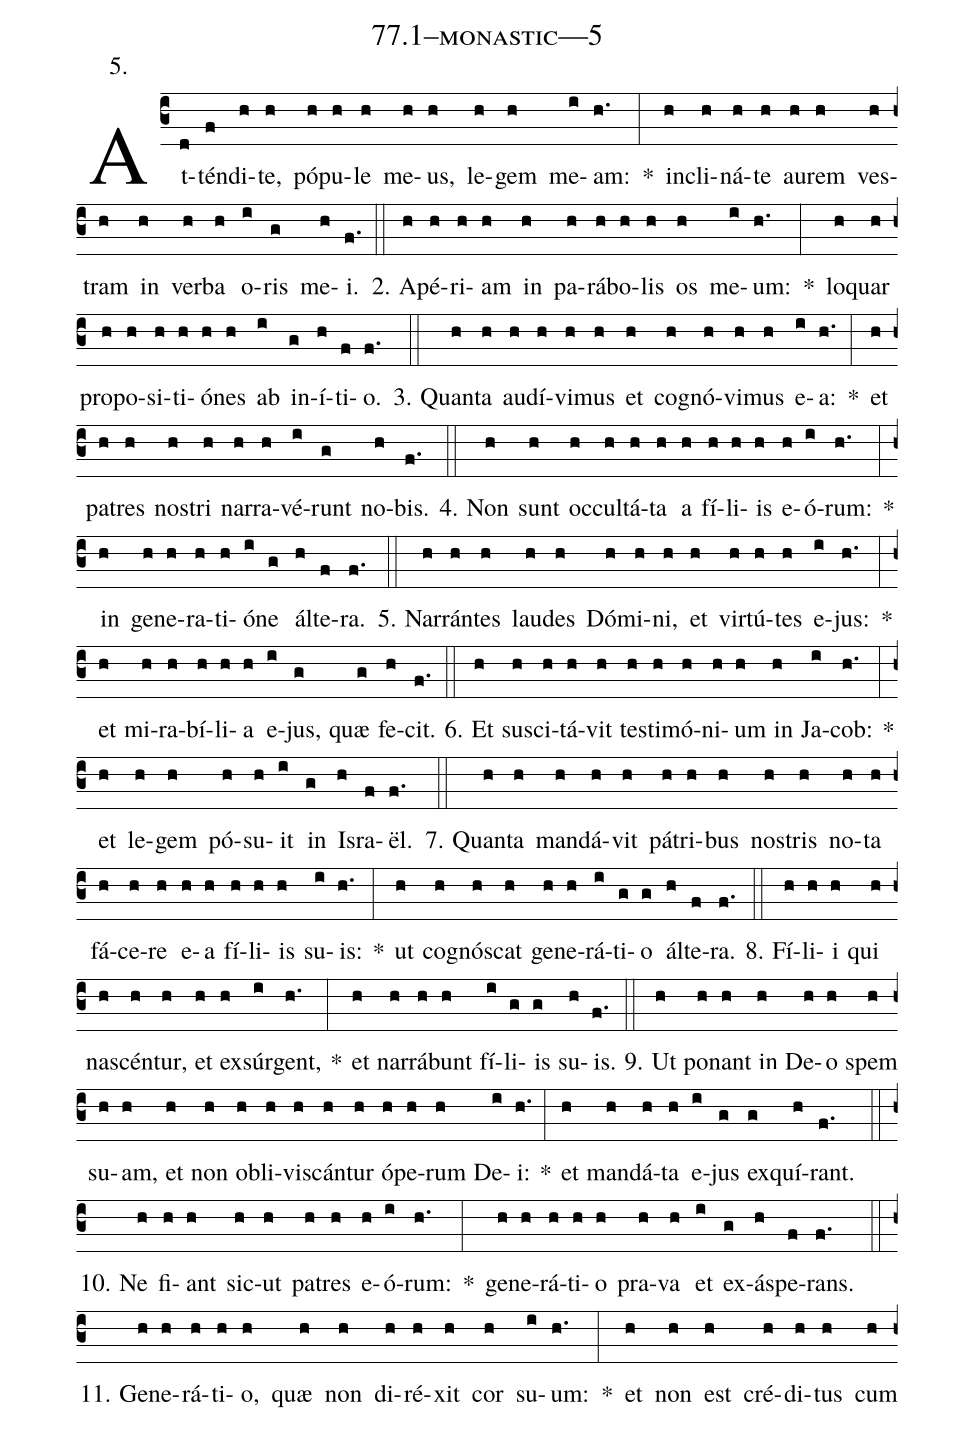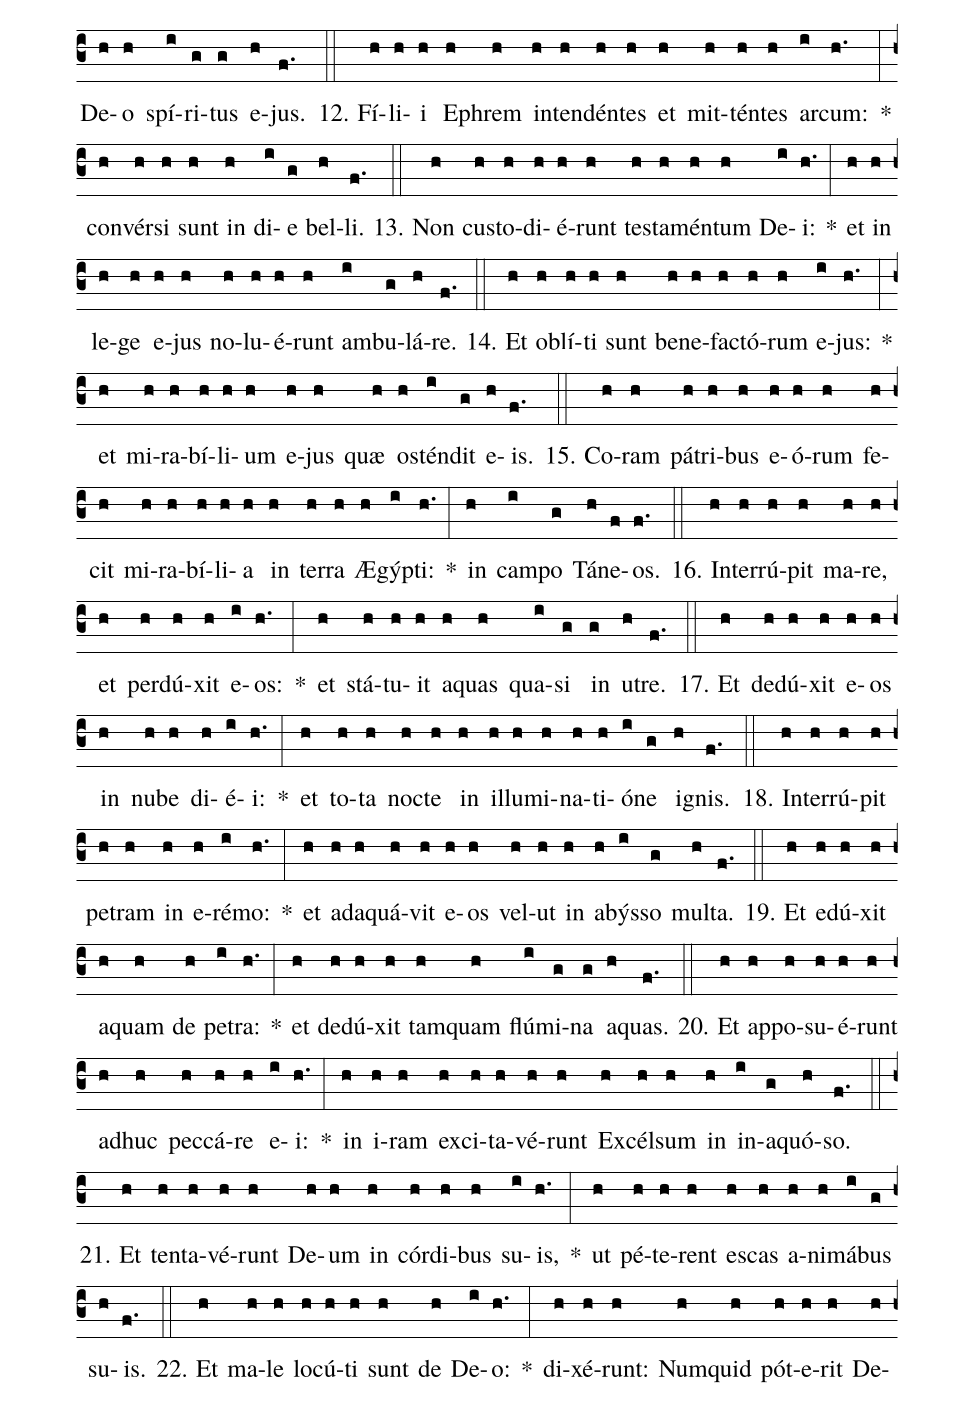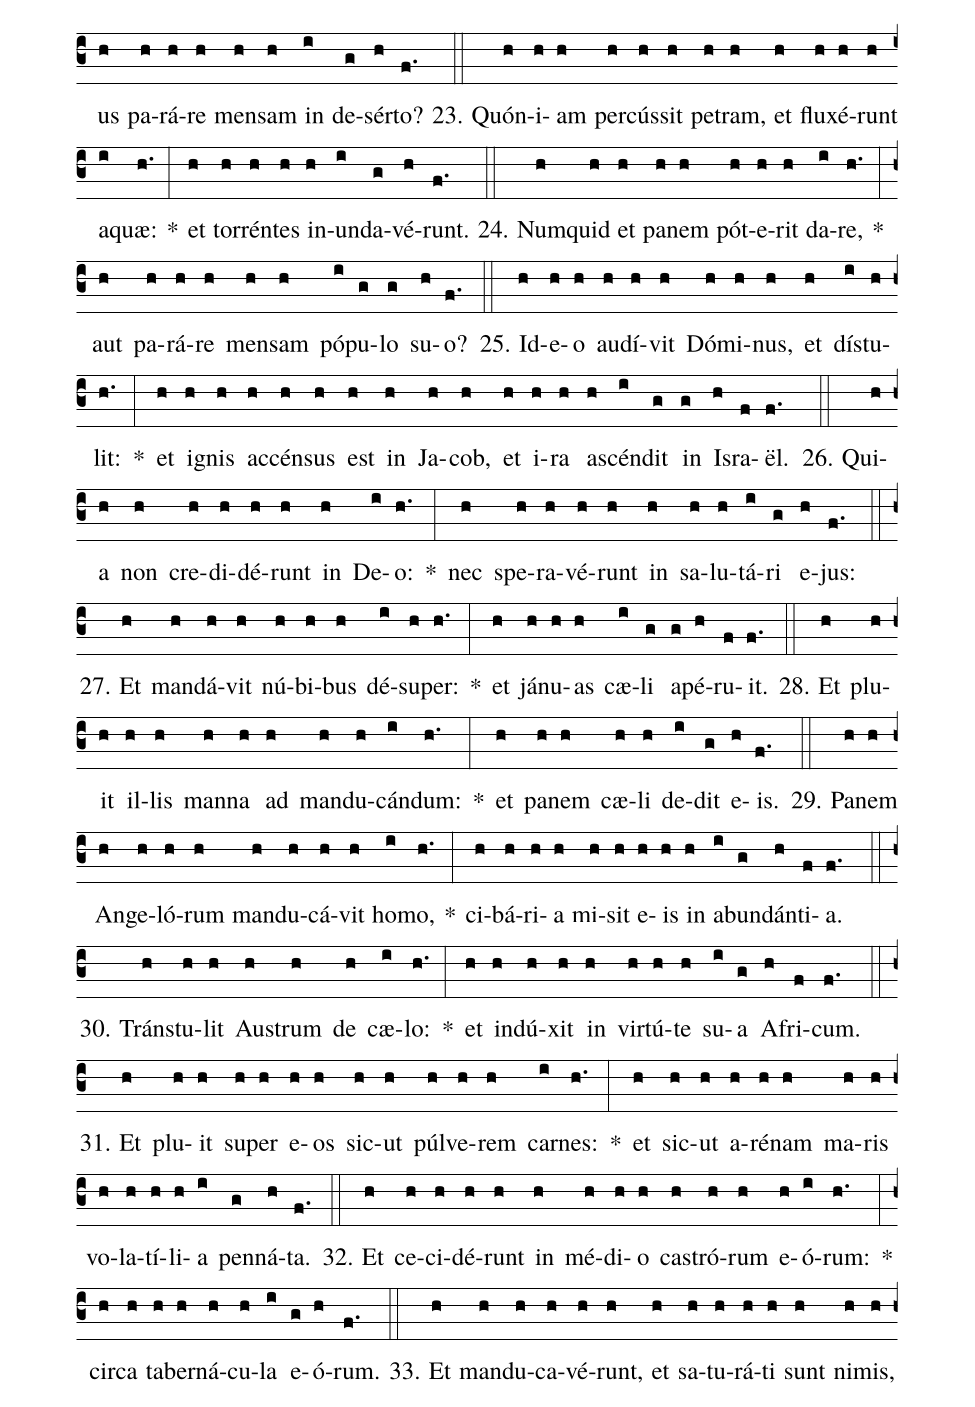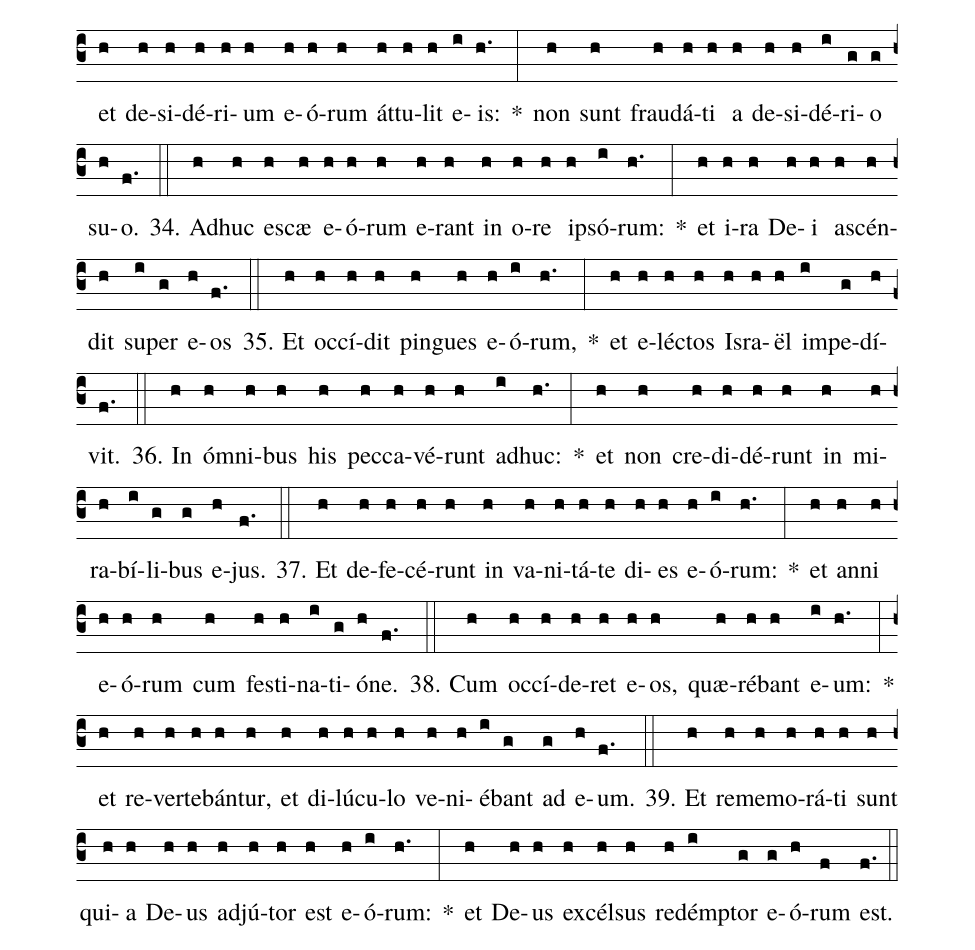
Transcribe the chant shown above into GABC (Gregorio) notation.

name: 77.1--monastic---5;
annotation: 5.;
%%
(c3)At(d)tén(f)di(h)te,(h) pó(h)pu(h)le(h) me(h)us,(h) le(h)gem(h) me(i)am:(h.) *(:) in(h)cli(h)ná(h)te(h) au(h)rem(h) ves(h)tram(h) in(h) ver(h)ba(h) o(i)ris(g) me(h)i.(f.) (::)
2. A(h)pé(h)ri(h)am(h) in(h) pa(h)rá(h)bo(h)lis(h) os(h) me(i)um:(h.) *(:) lo(h)quar(h) pro(h)po(h)si(h)ti(h)ó(h)nes(h) ab(i) in(g)í(h)ti(f)o.(f.) (::)
3. Quan(h)ta(h) au(h)dí(h)vi(h)mus(h) et(h) co(h)gnó(h)vi(h)mus(h) e(i)a:(h.) *(:) et(h) pa(h)tres(h) nos(h)tri(h) nar(h)ra(h)vé(i)runt(g) no(h)bis.(f.) (::)
4. Non(h) sunt(h) oc(h)cul(h)tá(h)ta(h) a(h) fí(h)li(h)is(h) e(h)ó(i)rum:(h.) *(:) in(h) ge(h)ne(h)ra(h)ti(h)ó(i)ne(g) ál(h)te(f)ra.(f.) (::)
5. Nar(h)rán(h)tes(h) lau(h)des(h) Dó(h)mi(h)ni,(h) et(h) vir(h)tú(h)tes(h) e(i)jus:(h.) *(:) et(h) mi(h)ra(h)bí(h)li(h)a(h) e(i)jus,(g) quæ(g) fe(h)cit.(f.) (::)
6. Et(h) su(h)sci(h)tá(h)vit(h) tes(h)ti(h)mó(h)ni(h)um(h) in(h) Ja(i)cob:(h.) *(:) et(h) le(h)gem(h) pó(h)su(h)it(i) in(g) Is(h)ra(f)ël.(f.) (::)
7. Quan(h)ta(h) man(h)dá(h)vit(h) pá(h)tri(h)bus(h) nos(h)tris(h) no(h)ta(h) fá(h)ce(h)re(h) e(h)a(h) fí(h)li(h)is(h) su(i)is:(h.) *(:) ut(h) co(h)gnós(h)cat(h) ge(h)ne(h)rá(i)ti(g)o(g) ál(h)te(f)ra.(f.) (::)
8. Fí(h)li(h)i(h) qui(h) na(h)scén(h)tur,(h) et(h) ex(h)súr(i)gent,(h.) *(:) et(h) nar(h)rá(h)bunt(h) fí(i)li(g)is(g) su(h)is.(f.) (::)
9. Ut(h) po(h)nant(h) in(h) De(h)o(h) spem(h) su(h)am,(h) et(h) non(h) ob(h)li(h)vis(h)cán(h)tur(h) ó(h)pe(h)rum(h) De(i)i:(h.) *(:) et(h) man(h)dá(h)ta(h) e(i)jus(g) ex(g)quí(h)rant.(f.) (::)
10. Ne(h) fi(h)ant(h) sic(h)ut(h) pa(h)tres(h) e(h)ó(i)rum:(h.) *(:) ge(h)ne(h)rá(h)ti(h)o(h) pra(h)va(h) et(i) ex(g)ás(h)pe(f)rans.(f.) (::)
11. Ge(h)ne(h)rá(h)ti(h)o,(h) quæ(h) non(h) di(h)ré(h)xit(h) cor(h) su(i)um:(h.) *(:) et(h) non(h) est(h) cré(h)di(h)tus(h) cum(h) De(h)o(h) spí(i)ri(g)tus(g) e(h)jus.(f.) (::)
12. Fí(h)li(h)i(h) E(h)phrem(h) in(h)ten(h)dén(h)tes(h) et(h) mit(h)tén(h)tes(h) ar(i)cum:(h.) *(:) con(h)vér(h)si(h) sunt(h) in(h) di(i)e(g) bel(h)li.(f.) (::)
13. Non(h) cus(h)to(h)di(h)é(h)runt(h) tes(h)ta(h)mén(h)tum(h) De(i)i:(h.) *(:) et(h) in(h) le(h)ge(h) e(h)jus(h) no(h)lu(h)é(h)runt(h) am(i)bu(g)lá(h)re.(f.) (::)
14. Et(h) ob(h)lí(h)ti(h) sunt(h) be(h)ne(h)fac(h)tó(h)rum(h) e(i)jus:(h.) *(:) et(h) mi(h)ra(h)bí(h)li(h)um(h) e(h)jus(h) quæ(h) os(h)tén(i)dit(g) e(h)is.(f.) (::)
15. Co(h)ram(h) pá(h)tri(h)bus(h) e(h)ó(h)rum(h) fe(h)cit(h) mi(h)ra(h)bí(h)li(h)a(h) in(h) ter(h)ra(h) Æ(h)gýp(i)ti:(h.) *(:) in(h) cam(i)po(g) Tá(h)ne(f)os.(f.) (::)
16. In(h)ter(h)rú(h)pit(h) ma(h)re,(h) et(h) per(h)dú(h)xit(h) e(i)os:(h.) *(:) et(h) stá(h)tu(h)it(h) a(h)quas(h) qua(i)si(g) in(g) u(h)tre.(f.) (::)
17. Et(h) de(h)dú(h)xit(h) e(h)os(h) in(h) nu(h)be(h) di(h)é(i)i:(h.) *(:) et(h) to(h)ta(h) noc(h)te(h) in(h) il(h)lu(h)mi(h)na(h)ti(h)ó(i)ne(g) i(h)gnis.(f.) (::)
18. In(h)ter(h)rú(h)pit(h) pe(h)tram(h) in(h) e(h)ré(i)mo:(h.) *(:) et(h) ad(h)a(h)quá(h)vit(h) e(h)os(h) vel(h)ut(h) in(h) a(h)býs(i)so(g) mul(h)ta.(f.) (::)
19. Et(h) e(h)dú(h)xit(h) a(h)quam(h) de(h) pe(i)tra:(h.) *(:) et(h) de(h)dú(h)xit(h) tam(h)quam(h) flú(i)mi(g)na(g) a(h)quas.(f.) (::)
20. Et(h) ap(h)po(h)su(h)é(h)runt(h) ad(h)huc(h) pec(h)cá(h)re(h) e(i)i:(h.) *(:) in(h) i(h)ram(h) ex(h)ci(h)ta(h)vé(h)runt(h) Ex(h)cél(h)sum(h) in(h) in(i)a(g)quó(h)so.(f.) (::)
21. Et(h) ten(h)ta(h)vé(h)runt(h) De(h)um(h) in(h) cór(h)di(h)bus(h) su(i)is,(h.) *(:) ut(h) pé(h)te(h)rent(h) es(h)cas(h) a(h)ni(h)má(i)bus(g) su(h)is.(f.) (::)
22. Et(h) ma(h)le(h) lo(h)cú(h)ti(h) sunt(h) de(h) De(i)o:(h.) *(:) di(h)xé(h)runt:(h) Num(h)quid(h) pót(h)e(h)rit(h) De(h)us(h) pa(h)rá(h)re(h) men(h)sam(h) in(i) de(g)sér(h)to?(f.) (::)
23. Quón(h)i(h)am(h) per(h)cús(h)sit(h) pe(h)tram,(h) et(h) flu(h)xé(h)runt(h) a(i)quæ:(h.) *(:) et(h) tor(h)rén(h)tes(h) in(h)un(i)da(g)vé(h)runt.(f.) (::)
24. Num(h)quid(h) et(h) pa(h)nem(h) pót(h)e(h)rit(h) da(i)re,(h.) *(:) aut(h) pa(h)rá(h)re(h) men(h)sam(h) pó(i)pu(g)lo(g) su(h)o?(f.) (::)
25. Id(h)e(h)o(h) au(h)dí(h)vit(h) Dó(h)mi(h)nus,(h) et(h) dís(i)tu(h)lit:(h.) *(:) et(h) i(h)gnis(h) ac(h)cén(h)sus(h) est(h) in(h) Ja(h)cob,(h) et(h) i(h)ra(h) a(h)scén(i)dit(g) in(g) Is(h)ra(f)ël.(f.) (::)
26. Qui(h)a(h) non(h) cre(h)di(h)dé(h)runt(h) in(h) De(i)o:(h.) *(:) nec(h) spe(h)ra(h)vé(h)runt(h) in(h) sa(h)lu(h)tá(i)ri(g) e(h)jus:(f.) (::)
27. Et(h) man(h)dá(h)vit(h) nú(h)bi(h)bus(h) dé(i)su(h)per:(h.) *(:) et(h) já(h)nu(h)as(h) cæ(i)li(g) a(g)pé(h)ru(f)it.(f.) (::)
28. Et(h) plu(h)it(h) il(h)lis(h) man(h)na(h) ad(h) man(h)du(h)cán(i)dum:(h.) *(:) et(h) pa(h)nem(h) cæ(h)li(h) de(i)dit(g) e(h)is.(f.) (::)
29. Pa(h)nem(h) An(h)ge(h)ló(h)rum(h) man(h)du(h)cá(h)vit(h) ho(i)mo,(h.) *(:) ci(h)bá(h)ri(h)a(h) mi(h)sit(h) e(h)is(h) in(h) ab(i)un(g)dán(h)ti(f)a.(f.) (::)
30. Tráns(h)tu(h)lit(h) Aus(h)trum(h) de(h) cæ(i)lo:(h.) *(:) et(h) in(h)dú(h)xit(h) in(h) vir(h)tú(h)te(h) su(i)a(g) A(h)fri(f)cum.(f.) (::)
31. Et(h) plu(h)it(h) su(h)per(h) e(h)os(h) sic(h)ut(h) púl(h)ve(h)rem(h) car(i)nes:(h.) *(:) et(h) sic(h)ut(h) a(h)ré(h)nam(h) ma(h)ris(h) vo(h)la(h)tí(h)li(h)a(i) pen(g)ná(h)ta.(f.) (::)
32. Et(h) ce(h)ci(h)dé(h)runt(h) in(h) mé(h)di(h)o(h) cas(h)tró(h)rum(h) e(h)ó(i)rum:(h.) *(:) cir(h)ca(h) ta(h)ber(h)ná(h)cu(h)la(i) e(g)ó(h)rum.(f.) (::)
33. Et(h) man(h)du(h)ca(h)vé(h)runt,(h) et(h) sa(h)tu(h)rá(h)ti(h) sunt(h) ni(h)mis,(h) et(h) de(h)si(h)dé(h)ri(h)um(h) e(h)ó(h)rum(h) át(h)tu(h)lit(h) e(i)is:(h.) *(:) non(h) sunt(h) frau(h)dá(h)ti(h) a(h) de(h)si(h)dé(i)ri(g)o(g) su(h)o.(f.) (::)
34. Ad(h)huc(h) e(h)scæ(h) e(h)ó(h)rum(h) e(h)rant(h) in(h) o(h)re(h) ip(h)só(i)rum:(h.) *(:) et(h) i(h)ra(h) De(h)i(h) a(h)scén(h)dit(h) su(i)per(g) e(h)os(f.) (::)
35. Et(h) oc(h)cí(h)dit(h) pin(h)gues(h) e(h)ó(i)rum,(h.) *(:) et(h) e(h)léc(h)tos(h) Is(h)ra(h)ël(h) im(i)pe(g)dí(h)vit.(f.) (::)
36. In(h) óm(h)ni(h)bus(h) his(h) pec(h)ca(h)vé(h)runt(h) ad(i)huc:(h.) *(:) et(h) non(h) cre(h)di(h)dé(h)runt(h) in(h) mi(h)ra(h)bí(i)li(g)bus(g) e(h)jus.(f.) (::)
37. Et(h) de(h)fe(h)cé(h)runt(h) in(h) va(h)ni(h)tá(h)te(h) di(h)es(h) e(h)ó(i)rum:(h.) *(:) et(h) an(h)ni(h) e(h)ó(h)rum(h) cum(h) fes(h)ti(h)na(i)ti(g)ó(h)ne.(f.) (::)
38. Cum(h) oc(h)cí(h)de(h)ret(h) e(h)os,(h) quæ(h)ré(h)bant(h) e(i)um:(h.) *(:) et(h) re(h)ver(h)te(h)bán(h)tur,(h) et(h) di(h)lú(h)cu(h)lo(h) ve(h)ni(h)é(i)bant(g) ad(g) e(h)um.(f.) (::)
39. Et(h) re(h)me(h)mo(h)rá(h)ti(h) sunt(h) qui(h)a(h) De(h)us(h) ad(h)jú(h)tor(h) est(h) e(h)ó(i)rum:(h.) *(:) et(h) De(h)us(h) ex(h)cél(h)sus(h) red(h)émp(i)tor(g) e(g)ó(h)rum(f) est.(f.) (::)
